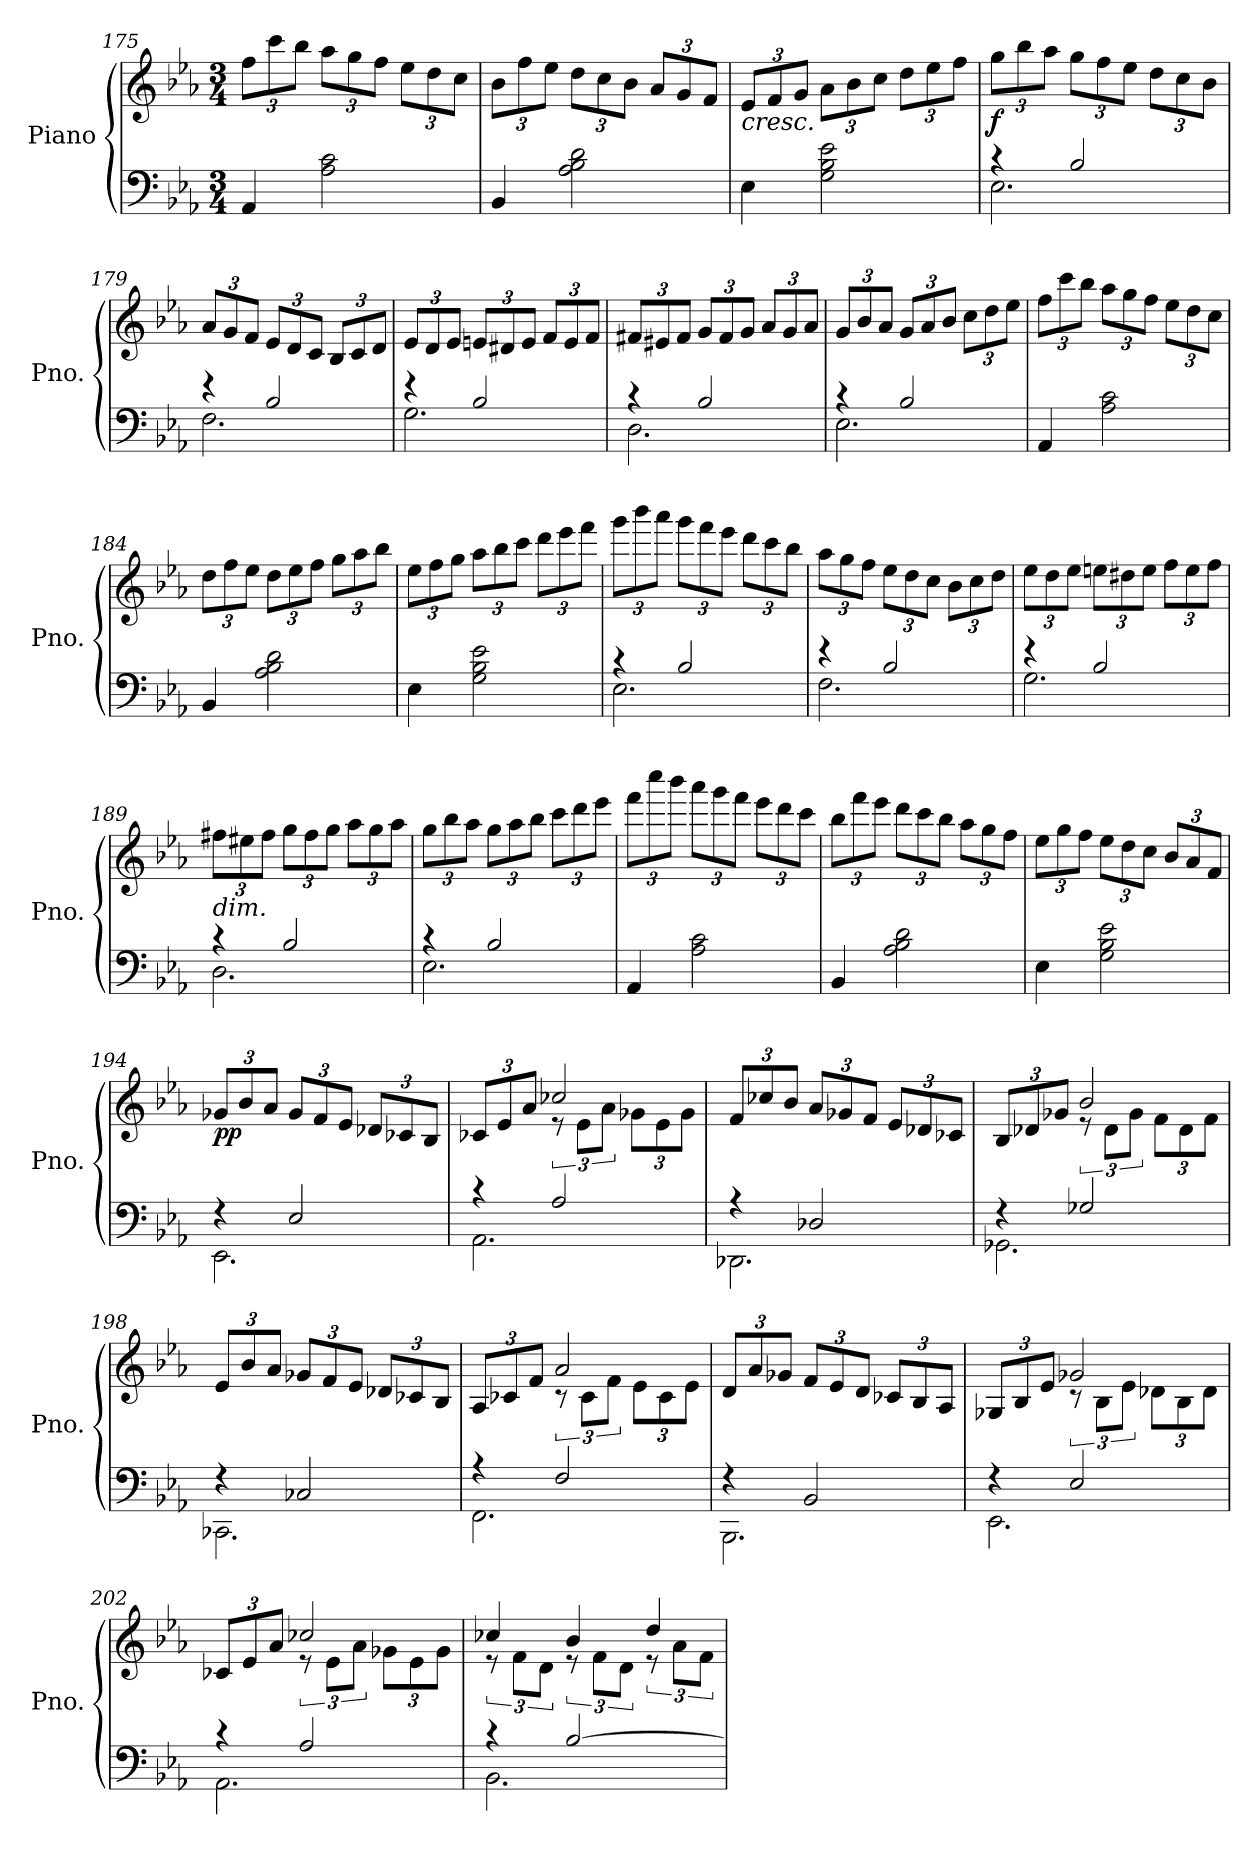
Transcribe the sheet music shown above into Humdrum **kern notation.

**kern	**kern	**dynam
*part1	*part1	*part1
*staff2	*staff1	*staff1/2
*I"Piano	*	*
*I'Pno.	*	*
*clefF4	*clefG2	*
*k[b-e-a-]	*k[b-e-a-]	*
*M3/4	*M3/4	*
*	*Xbrackettup	*
=175	=175	=175
4AA-/	12ff\L	.
.	12ccc\	.
.	12bb-\J	.
2A-\ 2c\	12aa-\L	.
.	12gg\	.
.	12ff\J	.
.	12ee-\L	.
.	12dd\	.
.	12cc\J	.
=176	=176	=176
4BB-/	12b-\L	.
.	12ff\	.
.	12ee-\J	.
2A-\ 2B-\ 2d\	12dd\L	.
.	12cc\	.
.	12b-\J	.
.	12a-/L	.
.	12g/	.
.	12f/J	.
=177	=177	=177
!	!LO:TX:b:i:t=cresc.	!
4E-\	12e-/L	.
.	12f/	.
.	12g/J	.
2G\ 2B-\ 2e-\	12a-\L	.
.	12b-\	.
.	12cc\J	.
.	12dd\L	.
.	12ee-\	.
.	12ff\J	.
=178	=178	=178
*^	*	*
!	!	!	!LO:DY:b
4r	2.E-\	12gg\L	f
.	.	12bb-\	.
.	.	12aa-\J	.
2B-/	.	12gg\L	.
.	.	12ff\	.
.	.	12ee-\J	.
.	.	12dd\L	.
.	.	12cc\	.
.	.	12b-\J	.
!!LO:LB:g=z
=179	=179	=179	=179
4r	2.F\	12a-/L	.
.	.	12g/	.
.	.	12f/J	.
2B-/	.	12e-/L	.
.	.	12d/	.
.	.	12c/J	.
.	.	12B-/L	.
.	.	12c/	.
.	.	12d/J	.
=180	=180	=180	=180
4r	2.G\	12e-/L	.
.	.	12d/	.
.	.	12e-/J	.
2B-/	.	12en/L	.
.	.	12d#X/	.
.	.	12e/J	.
.	.	12f/L	.
.	.	12e/	.
.	.	12f/J	.
=181	=181	=181	=181
4r	2.D\	12f#X/L	.
.	.	12e#X/	.
.	.	12f#/J	.
2B-/	.	12g/L	.
.	.	12f#/	.
.	.	12g/J	.
.	.	12a-/L	.
.	.	12g/	.
.	.	12a-/J	.
=182	=182	=182	=182
4r	2.E-\	12g/L	.
.	.	12b-/	.
.	.	12a-/J	.
2B-/	.	12g/L	.
.	.	12a-/	.
.	.	12b-/J	.
.	.	12cc\L	.
.	.	12dd\	.
.	.	12ee-\J	.
*v	*v	*	*
!!LO:LB:g=z
=183	=183	=183
4AA-/	12ff\L	.
.	12ccc\	.
.	12bb-\J	.
2A-\ 2c\	12aa-\L	.
.	12gg\	.
.	12ff\J	.
.	12ee-\L	.
.	12dd\	.
.	12cc\J	.
=184	=184	=184
4BB-/	12dd\L	.
.	12ff\	.
.	12ee-\J	.
2A-\ 2B-\ 2d\	12dd\L	.
.	12ee-\	.
.	12ff\J	.
.	12gg\L	.
.	12aa-\	.
.	12bb-\J	.
=185	=185	=185
4E-\	12ee-\L	.
.	12ff\	.
.	12gg\J	.
2G\ 2B-\ 2e-\	12aa-\L	.
.	12bb-\	.
.	12ccc\J	.
.	12ddd\L	.
.	12eee-\	.
.	12fff\J	.
=186	=186	=186
*^	*	*
4r	2.E-\	12ggg\L	.
.	.	12bbb-\	.
.	.	12aaa-\J	.
2B-/	.	12ggg\L	.
.	.	12fff\	.
.	.	12eee-\J	.
.	.	12ddd\L	.
.	.	12ccc\	.
.	.	12bb-\J	.
!!LO:LB:g=z
=187	=187	=187	=187
4r	2.F\	12aa-\L	.
.	.	12gg\	.
.	.	12ff\J	.
2B-/	.	12ee-\L	.
.	.	12dd\	.
.	.	12cc\J	.
.	.	12b-\L	.
.	.	12cc\	.
.	.	12dd\J	.
=188	=188	=188	=188
4r	2.G\	12ee-\L	.
.	.	12dd\	.
.	.	12ee-\J	.
2B-/	.	12een\L	.
.	.	12dd#X\	.
.	.	12ee\J	.
.	.	12ff\L	.
.	.	12ee\	.
.	.	12ff\J	.
=189	=189	=189	=189
!	!	!LO:TX:b:i:t=dim.	!
4r	2.D\	12ff#X\L	.
.	.	12ee#X\	.
.	.	12ff#\J	.
2B-/	.	12gg\L	.
.	.	12ff#\	.
.	.	12gg\J	.
.	.	12aa-\L	.
.	.	12gg\	.
.	.	12aa-\J	.
=190	=190	=190	=190
4r	2.E-\	12gg\L	.
.	.	12bb-\	.
.	.	12aa-\J	.
2B-/	.	12gg\L	.
.	.	12aa-\	.
.	.	12bb-\J	.
.	.	12ccc\L	.
.	.	12ddd\	.
.	.	12eee-\J	.
*v	*v	*	*
!!LO:LB:g=z
=191	=191	=191
4AA-/	12fff\L	.
.	12cccc\	.
.	12bbb-\J	.
2A-\ 2c\	12aaa-\L	.
.	12ggg\	.
.	12fff\J	.
.	12eee-\L	.
.	12ddd\	.
.	12ccc\J	.
=192	=192	=192
4BB-/	12bb-\L	.
.	12fff\	.
.	12eee-\J	.
2A-\ 2B-\ 2d\	12ddd\L	.
.	12ccc\	.
.	12bb-\J	.
.	12aa-\L	.
.	12gg\	.
.	12ff\J	.
=193	=193	=193
4E-\	12ee-\L	.
.	12gg\	.
.	12ff\J	.
2G\ 2B-\ 2e-\	12ee-\L	.
.	12dd\	.
.	12cc\J	.
.	12b-/L	.
.	12a-/	.
.	12f/J	.
=194	=194	=194
*^	*	*
!	!	!	!LO:DY:b
4r	2.EE-\	12g-X/L	pp
.	.	12b-/	.
.	.	12a-/J	.
2E-/	.	12g-/L	.
.	.	12f/	.
.	.	12e-/J	.
.	.	12d-X/L	.
.	.	12c-X/	.
.	.	12B-/J	.
!!LO:PB:g=z
=195	=195	=195	=195
*	*	*^	*
4r	2.AA-\	12c-X/L	4ryy	.
.	.	12e-/	.	.
.	.	12a-/J	.	.
*	*	*	*brackettup	*
2A-/	.	2cc-X/	12r	.
.	.	.	12e-\L	.
.	.	.	12a-\J	.
*	*	*	*Xbrackettup	*
.	.	.	12g-X\L	.
.	.	.	12e-\	.
.	.	.	12g-\J	.
*	*	*v	*v	*
=196	=196	=196	=196
4r	2.DD-X\	12f/L	.
.	.	12cc-X/	.
.	.	12b-/J	.
2D-X/	.	12a-/L	.
.	.	12g-X/	.
.	.	12f/J	.
.	.	12e-/L	.
.	.	12d-X/	.
.	.	12c-X/J	.
=197	=197	=197	=197
*	*	*^	*
4r	2.GG-X\	12B-/L	4ryy	.
.	.	12d-X/	.	.
.	.	12g-X/J	.	.
*	*	*	*brackettup	*
2G-X/	.	2b-/	12r	.
.	.	.	12d-\L	.
.	.	.	12g-\J	.
*	*	*	*Xbrackettup	*
.	.	.	12f\L	.
.	.	.	12d-\	.
.	.	.	12f\J	.
*	*	*v	*v	*
=198	=198	=198	=198
4r	2.CC-X\	12e-/L	.
.	.	12b-/	.
.	.	12a-/J	.
2C-X/	.	12g-X/L	.
.	.	12f/	.
.	.	12e-/J	.
.	.	12d-X/L	.
.	.	12c-X/	.
.	.	12B-/J	.
!!LO:LB:g=z
=199	=199	=199	=199
*	*	*^	*
4r	2.FF\	12A-/L	4ryy	.
.	.	12c-X/	.	.
.	.	12f/J	.	.
*	*	*	*brackettup	*
2F/	.	2a-/	12r	.
.	.	.	12c-\L	.
.	.	.	12f\J	.
*	*	*	*Xbrackettup	*
.	.	.	12e-\L	.
.	.	.	12c-\	.
.	.	.	12e-\J	.
*	*	*v	*v	*
=200	=200	=200	=200
4r	2.BBB-\	12d/L	.
.	.	12a-/	.
.	.	12g-X/J	.
2BB-/	.	12f/L	.
.	.	12e-/	.
.	.	12d/J	.
.	.	12c-X/L	.
.	.	12B-/	.
.	.	12A-/J	.
=201	=201	=201	=201
*	*	*^	*
4r	2.EE-\	12G-X/L	4ryy	.
.	.	12B-/	.	.
.	.	12e-/J	.	.
*	*	*	*brackettup	*
2E-/	.	2g-X/	12r	.
.	.	.	12B-\L	.
.	.	.	12e-\J	.
*	*	*	*Xbrackettup	*
.	.	.	12d-X\L	.
.	.	.	12B-\	.
.	.	.	12d-\J	.
=202	=202	=202	=202	=202
4r	2.AA-\	12c-X/L	4ryy	.
.	.	12e-/	.	.
.	.	12a-/J	.	.
*	*	*	*brackettup	*
2A-/	.	2cc-X/	12r	.
.	.	.	12e-\L	.
.	.	.	12a-\J	.
*	*	*	*Xbrackettup	*
.	.	.	12g-X\L	.
.	.	.	12e-\	.
.	.	.	12g-\J	.
!!LO:LB:g=z	!!
=203	=203	=203	=203	=203
*	*	*	*brackettup	*
4r	2.BB-\	4cc-X/	12r	.
.	.	.	12f\L	.
.	.	.	12d\J	.
[2B-/	.	4b-/	12r	.
.	.	.	12f\L	.
.	.	.	12d\J	.
.	.	4dd/	12r	.
.	.	.	12a-\L	.
.	.	.	12f\J	.
*v	*v	*	*	*
*	*v	*v	*
=	=	=
*-	*-	*-
